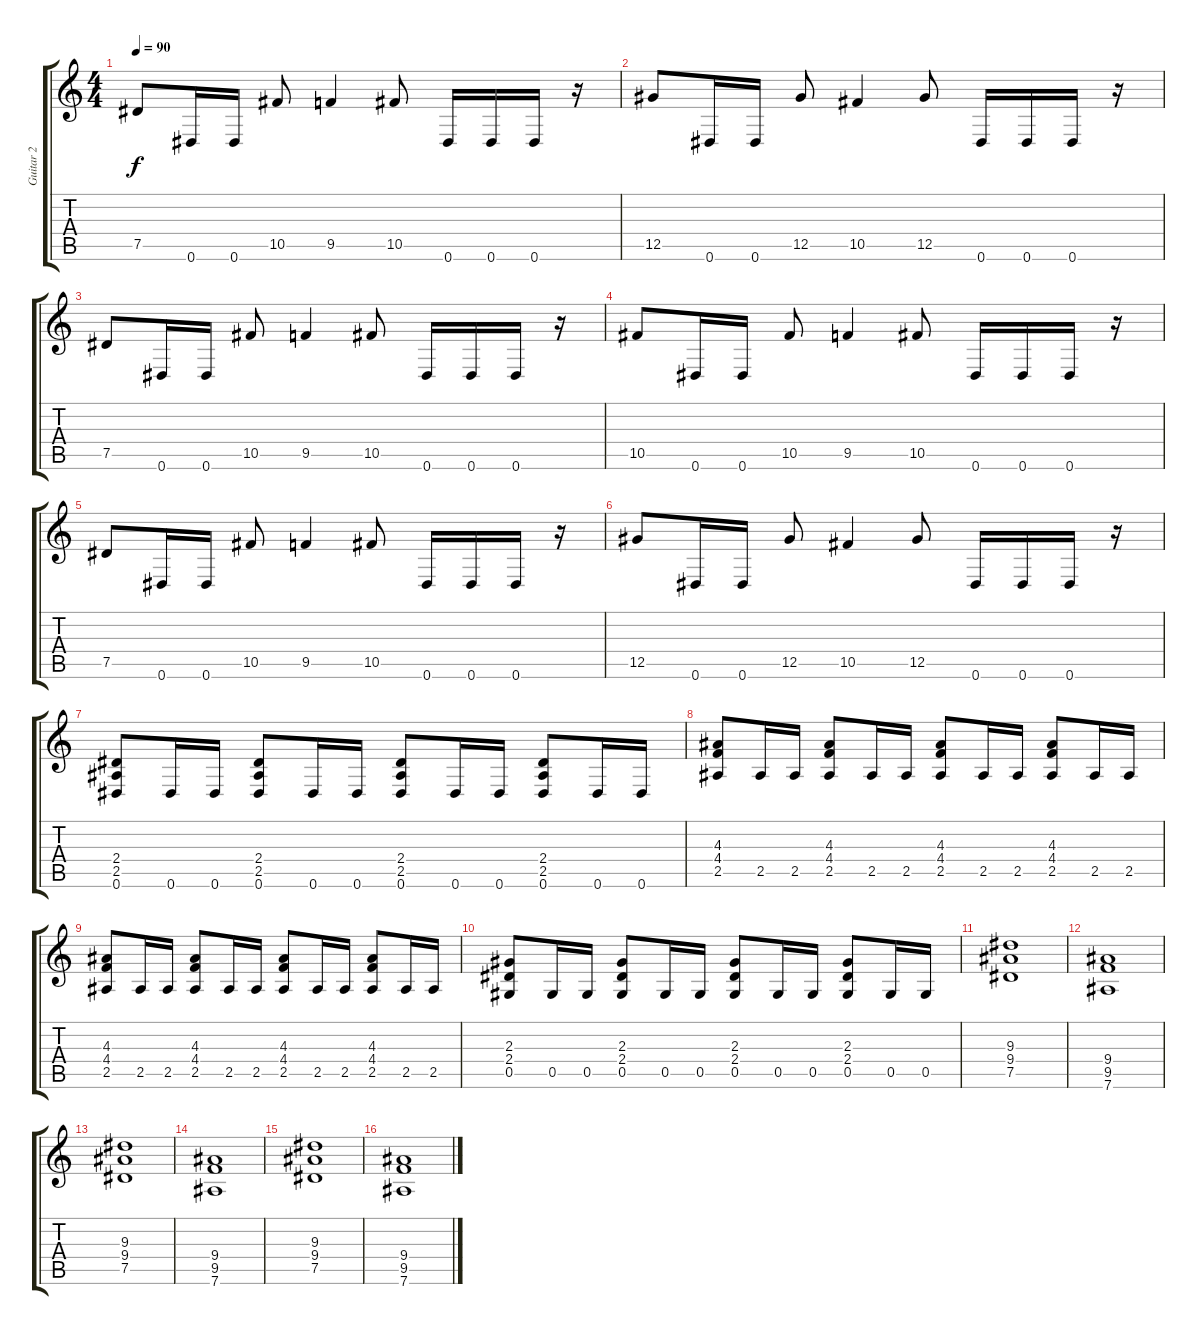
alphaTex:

\track ("Guitar 2" "Guitar 2") {instrument distortionguitar}
\staff {score tabs}
\tuning (Eb4 Bb3 Gb3 Db3 Ab2 Eb2) {hide}
\ts (4 4)
\tempo 90
\clef g2
\ks c
7.5.8{dy f} 0.6.16 0.6.16 10.5.8 9.5.4 10.5.8 0.6.16 0.6.16 0.6.16 r.16 |
12.5.8 0.6.16 0.6.16 12.5.8 10.5.4 12.5.8 0.6.16 0.6.16 0.6.16 r.16 |
7.5.8{volume 12} 0.6.16 0.6.16 10.5.8 9.5.4 10.5.8 0.6.16 0.6.16 0.6.16 r.16 |
10.5.8 0.6.16 0.6.16 10.5.8 9.5.4 10.5.8 0.6.16 0.6.16 0.6.16 r.16 |
7.5.8 0.6.16 0.6.16 10.5.8 9.5.4 10.5.8 0.6.16 0.6.16 0.6.16 r.16 |
12.5.8 0.6.16 0.6.16 12.5.8 10.5.4 12.5.8 0.6.16 0.6.16 0.6.16 r.16 |
(2.4 2.5 0.6).8 0.6.16 0.6.16 (2.4 2.5 0.6).8 0.6.16 0.6.16 (2.4 2.5 0.6).8 0.6.16 0.6.16 (2.4 2.5 0.6).8 0.6.16 0.6.16 |
(4.3 4.4 2.5).8 2.5.16 2.5.16 (4.3 4.4 2.5).8 2.5.16 2.5.16 (4.3 4.4 2.5).8 2.5.16 2.5.16 (4.3 4.4 2.5).8 2.5.16 2.5.16 |
(4.3 4.4 2.5).8 2.5.16 2.5.16 (4.3 4.4 2.5).8 2.5.16 2.5.16 (4.3 4.4 2.5).8 2.5.16 2.5.16 (4.3 4.4 2.5).8 2.5.16 2.5.16 |
(2.3 2.4 0.5).8 0.5.16 0.5.16 (2.3 2.4 0.5).8 0.5.16 0.5.16 (2.3 2.4 0.5).8 0.5.16 0.5.16 (2.3 2.4 0.5).8 0.5.16 0.5.16 |
(9.3 9.4 7.5).1 |
(9.4 9.5 7.6).1 |
(9.3 9.4 7.5).1 |
(9.4 9.5 7.6).1 |
(9.3 9.4 7.5).1 |
(9.4 9.5 7.6).1
